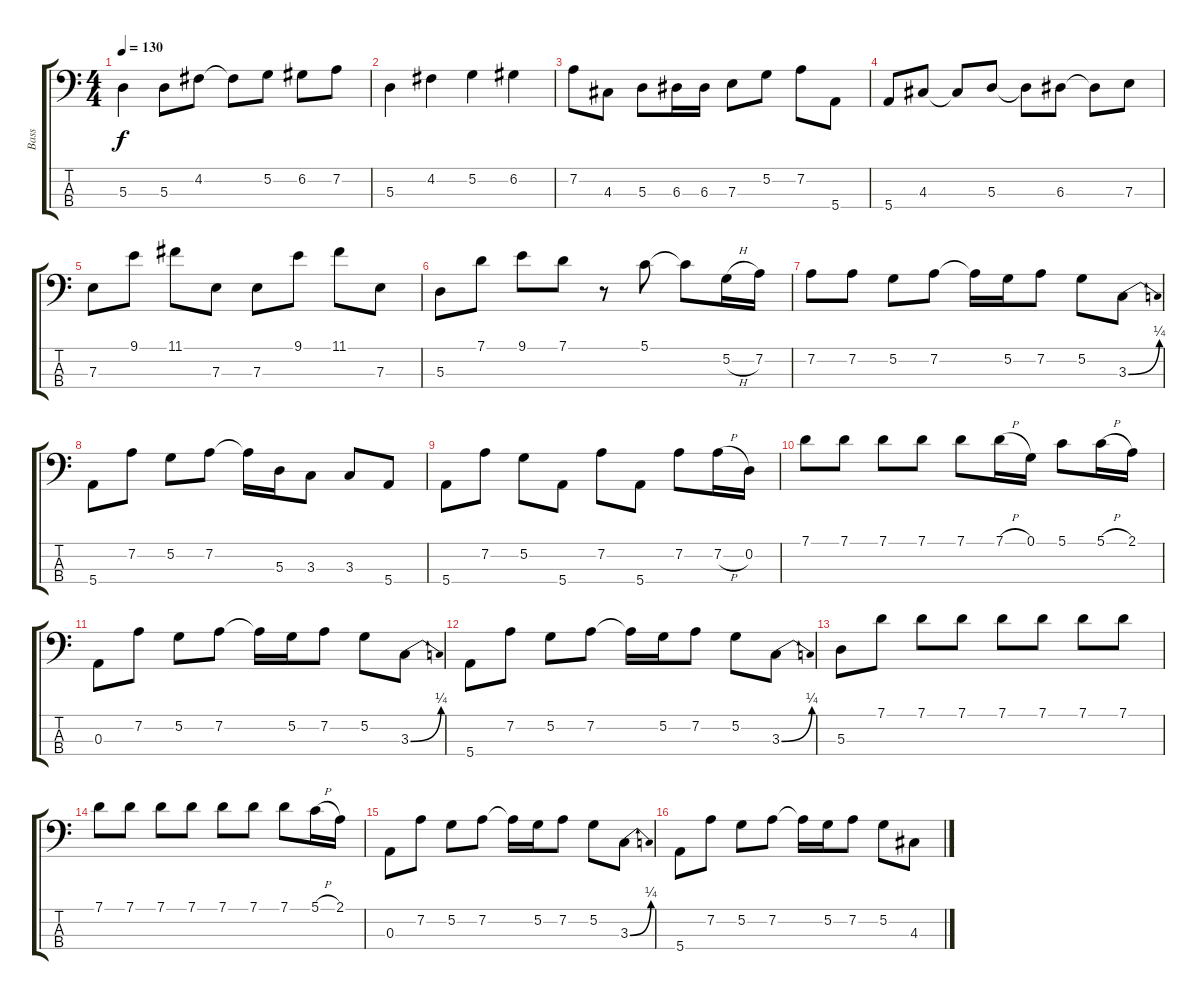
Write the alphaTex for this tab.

\track ("Bass" "Bass") {instrument electricbassfinger}
\staff {score tabs}
\tuning (G2 D2 A1 E1) {hide}
\ts (4 4)
\tempo 130
\clef f4
\ks c
5.3.4{dy f} 5.3.8 4.2.8 4.2{t}.8 5.2.8 6.2.8 7.2.8 |
5.3.4 4.2.4 5.2.4 6.2.4 |
7.2.8 4.3.8 5.3.8 6.3.16 6.3.16 7.3.8 5.2.8 7.2.8 5.4.8 |
5.4.8 4.3.8 4.3{t}.8 5.3.8 5.3{t}.8 6.3.8 6.3{t}.8 7.3.8 |
7.3.8 9.1.8 11.1.8 7.3.8 7.3.8 9.1.8 11.1.8 7.3.8 |
5.3.8 7.1.8 9.1.8 7.1.8 r.8 5.1.8 5.1{t}.8 5.2{h}.16 7.2.16 |
7.2.8 7.2.8 5.2.8 7.2.8 7.2{t}.16 5.2.16 7.2.8 5.2.8 3.3{be (bend 0 0 60 1)}.8 |
5.4.8 7.2.8 5.2.8 7.2.8 7.2{t}.16 5.3.16 3.3.8 3.3.8 5.4.8 |
5.4.8 7.2.8 5.2.8 5.4.8 7.2.8 5.4.8 7.2.8 7.2{h}.16 0.2.16 |
7.1.8 7.1.8 7.1.8 7.1.8 7.1.8 7.1{h}.16 0.1.16 5.1.8 5.1{h}.16 2.1.16 |
0.3.8 7.2.8 5.2.8 7.2.8 7.2{t}.16 5.2.16 7.2.8 5.2.8 3.3{be (bend 0 0 60 1)}.8 |
5.4.8 7.2.8 5.2.8 7.2.8 7.2{t}.16 5.2.16 7.2.8 5.2.8 3.3{be (bend 0 0 60 1)}.8 |
5.3.8 7.1.8 7.1.8 7.1.8 7.1.8 7.1.8 7.1.8 7.1.8 |
7.1.8 7.1.8 7.1.8 7.1.8 7.1.8 7.1.8 7.1.8 5.1{h}.16 2.1.16 |
0.3.8 7.2.8 5.2.8 7.2.8 7.2{t}.16 5.2.16 7.2.8 5.2.8 3.3{be (bend 0 0 60 1)}.8 |
5.4.8 7.2.8 5.2.8 7.2.8 7.2{t}.16 5.2.16 7.2.8 5.2.8 4.3.8
